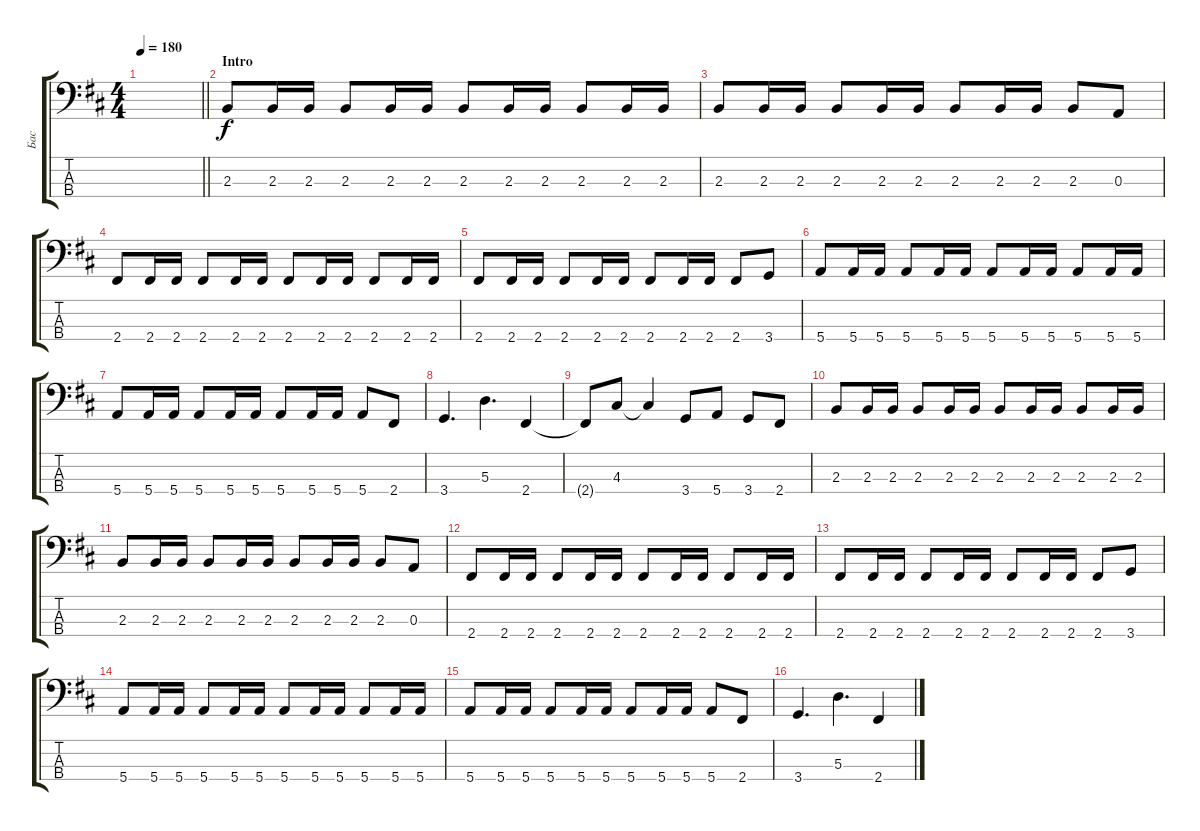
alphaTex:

\track ("Бас" "Бас") {instrument electricbassfinger}
\staff {score tabs}
\tuning (G2 D2 A1 E1) {hide}
\ts (4 4)
\tempo 180
\clef f4
\barLineRight lightlight
\ks bminor
|
\section ("" "Intro")
2.3.8 2.3.16 2.3.16 2.3.8 2.3.16 2.3.16 2.3.8 2.3.16 2.3.16 2.3.8 2.3.16 2.3.16 |
2.3.8 2.3.16 2.3.16 2.3.8 2.3.16 2.3.16 2.3.8 2.3.16 2.3.16 2.3.8 0.3.8 |
2.4.8 2.4.16 2.4.16 2.4.8 2.4.16 2.4.16 2.4.8 2.4.16 2.4.16 2.4.8 2.4.16 2.4.16 |
2.4.8 2.4.16 2.4.16 2.4.8 2.4.16 2.4.16 2.4.8 2.4.16 2.4.16 2.4.8 3.4.8 |
5.4.8 5.4.16 5.4.16 5.4.8 5.4.16 5.4.16 5.4.8 5.4.16 5.4.16 5.4.8 5.4.16 5.4.16 |
5.4.8 5.4.16 5.4.16 5.4.8 5.4.16 5.4.16 5.4.8 5.4.16 5.4.16 5.4.8 2.4.8 |
3.4.4{d} 5.3.4{d} 2.4.4 |
2.4{t}.8 4.3.8 4.3{t}.4 3.4.8 5.4.8 3.4.8 2.4.8 |
2.3.8 2.3.16 2.3.16 2.3.8 2.3.16 2.3.16 2.3.8 2.3.16 2.3.16 2.3.8 2.3.16 2.3.16 |
2.3.8 2.3.16 2.3.16 2.3.8 2.3.16 2.3.16 2.3.8 2.3.16 2.3.16 2.3.8 0.3.8 |
2.4.8 2.4.16 2.4.16 2.4.8 2.4.16 2.4.16 2.4.8 2.4.16 2.4.16 2.4.8 2.4.16 2.4.16 |
2.4.8 2.4.16 2.4.16 2.4.8 2.4.16 2.4.16 2.4.8 2.4.16 2.4.16 2.4.8 3.4.8 |
5.4.8 5.4.16 5.4.16 5.4.8 5.4.16 5.4.16 5.4.8 5.4.16 5.4.16 5.4.8 5.4.16 5.4.16 |
5.4.8 5.4.16 5.4.16 5.4.8 5.4.16 5.4.16 5.4.8 5.4.16 5.4.16 5.4.8 2.4.8 |
3.4.4{d} 5.3.4{d} 2.4.4
